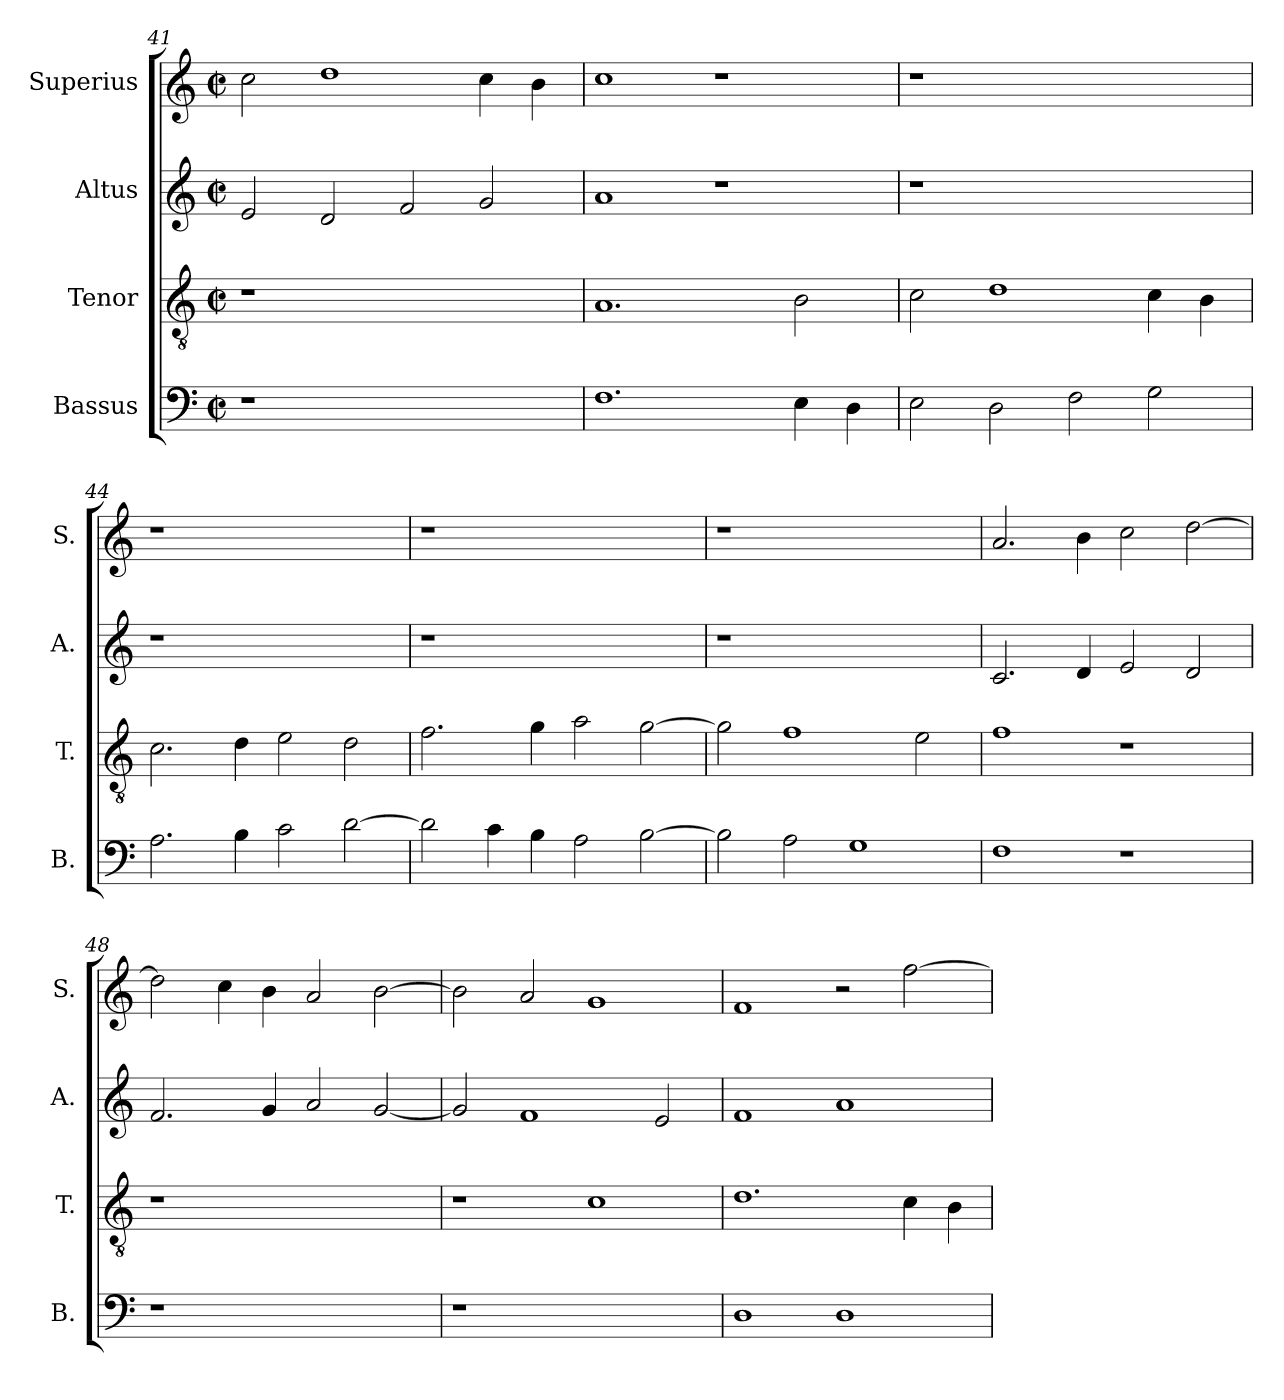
**kern	**kern	**kern	**kern
*part4	*part3	*part2	*part1
*staff4	*staff3	*staff2	*staff1
*I"Bassus	*I"Tenor	*I"Altus	*I"Superius
*I'B.	*I'T.	*I'A.	*I'S.
!!LO:LB:g=z
*clefF4	*clefGv2	*clefG2	*clefG2
*	*ITrd7c12	*	*
*k[]	*k[]	*k[]	*k[]
*C:	*C:	*C:	*C:
*M2/2	*M2/2	*M2/2	*M2/2
*met(c|)	*met(c|)	*met(c|)	*met(c|)
=41	=41	=41	=41
!LO:N:vis=1	!LO:N:vis=1	!	!
1r	1r	2ei/	2cci\
.	.	2di/	1ddi
1ryy	1ryy	2fi/	.
.	.	2gi/	4cci\
.	.	.	4bi\
=42	=42	=42	=42
1.Fi	1.AAi	1ai	1cci
.	.	1r	1r
4Ei\	2BBi\	.	.
4Di\	.	.	.
=43	=43	=43	=43
!	!	!LO:N:vis=1	!LO:N:vis=1
2Ei\	2Ci\	1r	1r
2Di\	1Di	.	.
2Fi\	.	1ryy	1ryy
2Gi\	4Ci\	.	.
.	4BBi\	.	.
=44	=44	=44	=44
!	!	!LO:N:vis=1	!LO:N:vis=1
2.Ai\	2.Ci\	1r	1r
4Bi\	4Di\	.	.
2ci\	2Ei\	1ryy	1ryy
[>2di\	2Di\	.	.
=45	=45	=45	=45
!	!	!LO:N:vis=1	!LO:N:vis=1
2di\]	2.Fi\	1r	1r
4ci\	.	.	.
4Bi\	4Gi\	.	.
2Ai\	2Ai\	1ryy	1ryy
[>2Bi\	[>2Gi\	.	.
!!LO:PB:g=z
=46	=46	=46	=46
!	!	!LO:N:vis=1	!LO:N:vis=1
2Bi\]	2Gi\]	1r	1r
2Ai\	1Fi	.	.
1Gi	.	1ryy	1ryy
.	2Ei\	.	.
=47	=47	=47	=47
1Fi	1Fi	2.ci/	2.ai/
.	.	4di/	4bi\
1r	1r	2ei/	2cci\
.	.	2di/	[>2ddi\
=48	=48	=48	=48
!LO:N:vis=1	!LO:N:vis=1	!	!
1r	1r	2.fi/	2ddi\]
.	.	.	4cci\
.	.	4gi/	4bi\
1ryy	1ryy	2ai/	2ai/
.	.	[<2gi/	[>2bi\
=49	=49	=49	=49
!LO:N:vis=1	!	!	!
1r	1r	2gi/]	2bi\]
.	.	1fi	2ai/
1ryy	1Ci	.	1gi
.	.	2ei/	.
=50	=50	=50	=50
1Di	1.Di	1fi	1fi
1Di	.	1ai	2r
.	4Ci\	.	[>2ffi\
.	4BBi\	.	.
=	=	=	=
*-	*-	*-	*-
